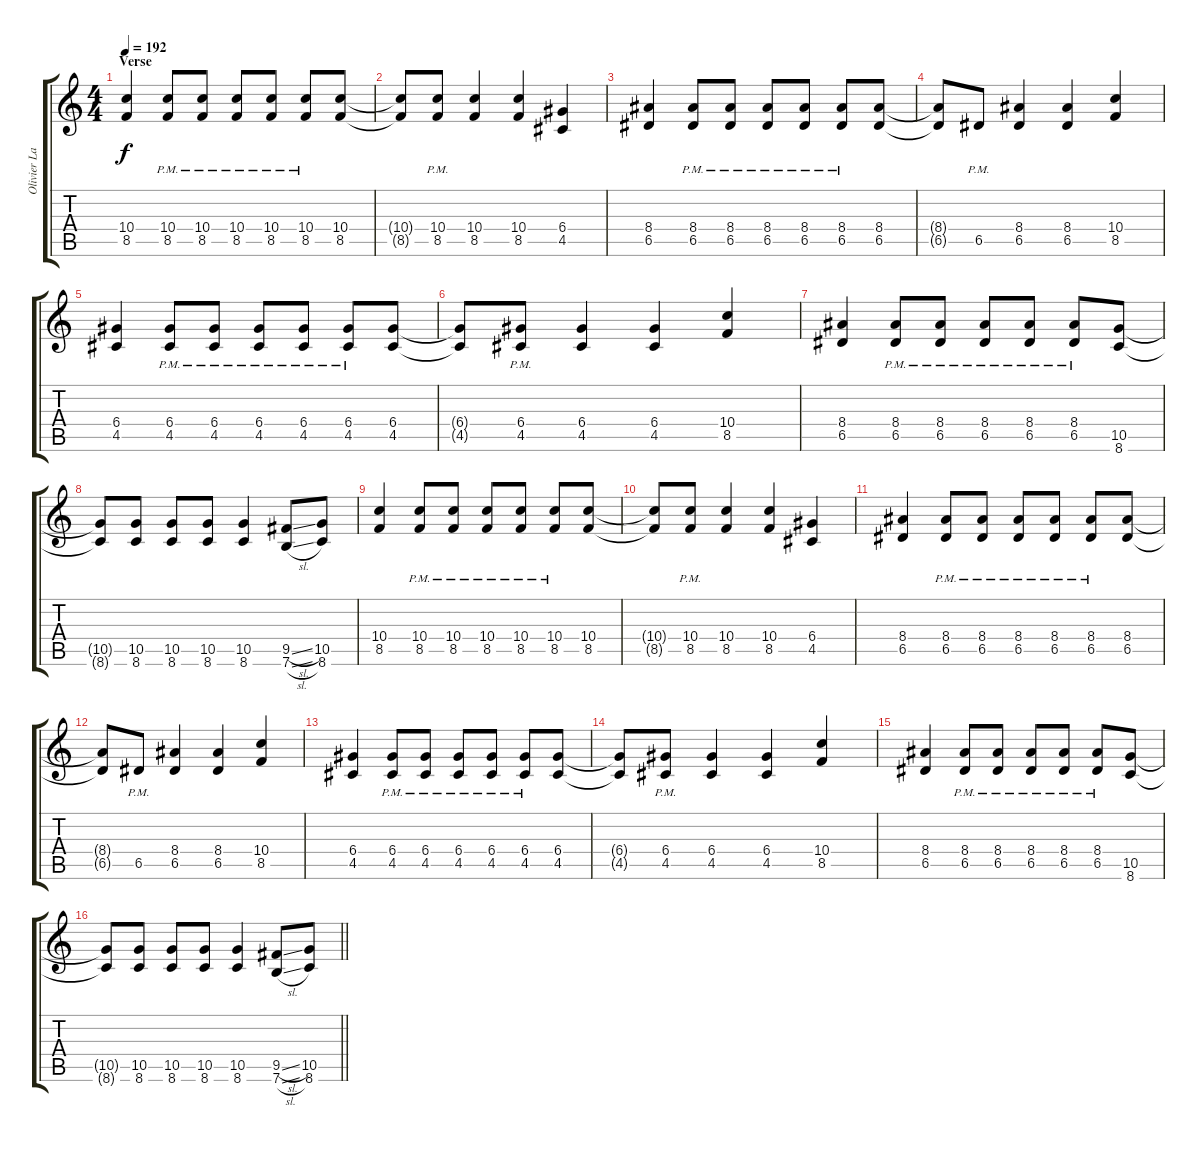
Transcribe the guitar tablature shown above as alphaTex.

\track ("Olivier Lavoie" "Olivier La") {instrument overdrivenguitar}
\staff {score tabs}
\tuning (E4 B3 G3 D3 A2 E2) {hide}
\ts (4 4)
\section ("" "Verse")
\tempo 192
\clef g2
\ks c
(10.4 8.5).4{dy f volume 13} (10.4{pm} 8.5{pm}).8 (10.4{pm} 8.5{pm}).8 (10.4{pm} 8.5{pm}).8 (10.4{pm} 8.5{pm}).8 (10.4{pm} 8.5{pm}).8 (10.4 8.5).8 |
(10.4{t} 8.5{t}).8 (10.4{pm} 8.5{pm}).8 (10.4 8.5).4 (10.4 8.5).4 (6.4 4.5).4 |
(8.4 6.5).4 (8.4{pm} 6.5{pm}).8 (8.4{pm} 6.5{pm}).8 (8.4{pm} 6.5{pm}).8 (8.4{pm} 6.5{pm}).8 (8.4{pm} 6.5{pm}).8 (8.4 6.5).8 |
(8.4{t} 6.5{t}).8 6.5{pm}.8 (8.4 6.5).4 (8.4 6.5).4 (10.4 8.5).4 |
(6.4 4.5).4 (6.4{pm} 4.5{pm}).8 (6.4{pm} 4.5{pm}).8 (6.4{pm} 4.5{pm}).8 (6.4{pm} 4.5{pm}).8 (6.4{pm} 4.5{pm}).8 (6.4 4.5).8 |
(6.4{t} 4.5{t}).8 (6.4{pm} 4.5{pm}).8 (6.4 4.5).4 (6.4 4.5).4 (10.4 8.5).4 |
(8.4 6.5).4 (8.4{pm} 6.5{pm}).8 (8.4{pm} 6.5{pm}).8 (8.4{pm} 6.5{pm}).8 (8.4{pm} 6.5{pm}).8 (8.4{pm} 6.5{pm}).8 (10.5 8.6).8 |
(10.5{t} 8.6{t}).8 (10.5 8.6).8 (10.5 8.6).8 (10.5 8.6).8 (10.5 8.6).4 (9.5{sl} 7.6{sl}).8 (10.5 8.6).8 |
(10.4 8.5).4 (10.4{pm} 8.5{pm}).8 (10.4{pm} 8.5{pm}).8 (10.4{pm} 8.5{pm}).8 (10.4{pm} 8.5{pm}).8 (10.4{pm} 8.5{pm}).8 (10.4 8.5).8 |
(10.4{t} 8.5{t}).8 (10.4{pm} 8.5{pm}).8 (10.4 8.5).4 (10.4 8.5).4 (6.4 4.5).4 |
(8.4 6.5).4 (8.4{pm} 6.5{pm}).8 (8.4{pm} 6.5{pm}).8 (8.4{pm} 6.5{pm}).8 (8.4{pm} 6.5{pm}).8 (8.4{pm} 6.5{pm}).8 (8.4 6.5).8 |
(8.4{t} 6.5{t}).8 6.5{pm}.8 (8.4 6.5).4 (8.4 6.5).4 (10.4 8.5).4 |
(6.4 4.5).4 (6.4{pm} 4.5{pm}).8 (6.4{pm} 4.5{pm}).8 (6.4{pm} 4.5{pm}).8 (6.4{pm} 4.5{pm}).8 (6.4{pm} 4.5{pm}).8 (6.4 4.5).8 |
(6.4{t} 4.5{t}).8 (6.4{pm} 4.5{pm}).8 (6.4 4.5).4 (6.4 4.5).4 (10.4 8.5).4 |
(8.4 6.5).4 (8.4{pm} 6.5{pm}).8 (8.4{pm} 6.5{pm}).8 (8.4{pm} 6.5{pm}).8 (8.4{pm} 6.5{pm}).8 (8.4{pm} 6.5{pm}).8 (10.5 8.6).8 |
\barLineRight lightlight
(10.5{t} 8.6{t}).8 (10.5 8.6).8 (10.5 8.6).8 (10.5 8.6).8 (10.5 8.6).4 (9.5{sl} 7.6{sl}).8 (10.5 8.6).8
